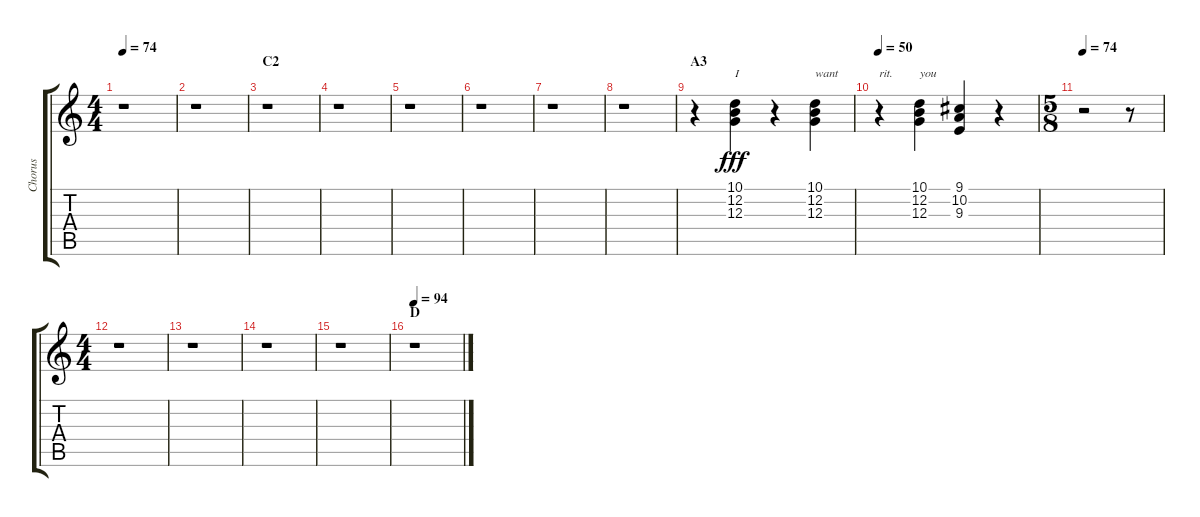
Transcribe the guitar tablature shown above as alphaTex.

\track ("Chorus" "Chorus") {instrument synthvoice}
\staff {score tabs}
\tuning (E4 B3 G3 D3 A2 E2) {hide}
\ts (4 4)
\tempo 74
\clef g2
\ks c
r.1{dy fff} |
r.1 |
\section ("" "C2")
r.1 |
r.1 |
r.1 |
r.1 |
r.1 |
r.1 |
\section ("" "A3")
r.4 (10.1 12.2 12.3).4{txt "I"} r.4 (10.1 12.2 12.3).4{txt "want"} |
\tempo 50
r.4{txt "rit."} (10.1 12.2 12.3).4{txt "you"} (9.1 10.2 9.3).4 r.4 |
\ts (5 8)
\tempo 74
r.2 r.8 |
\ts (4 4)
r.1 |
r.1 |
r.1 |
r.1 |
\section ("" "D")
\tempo 94
r.1
